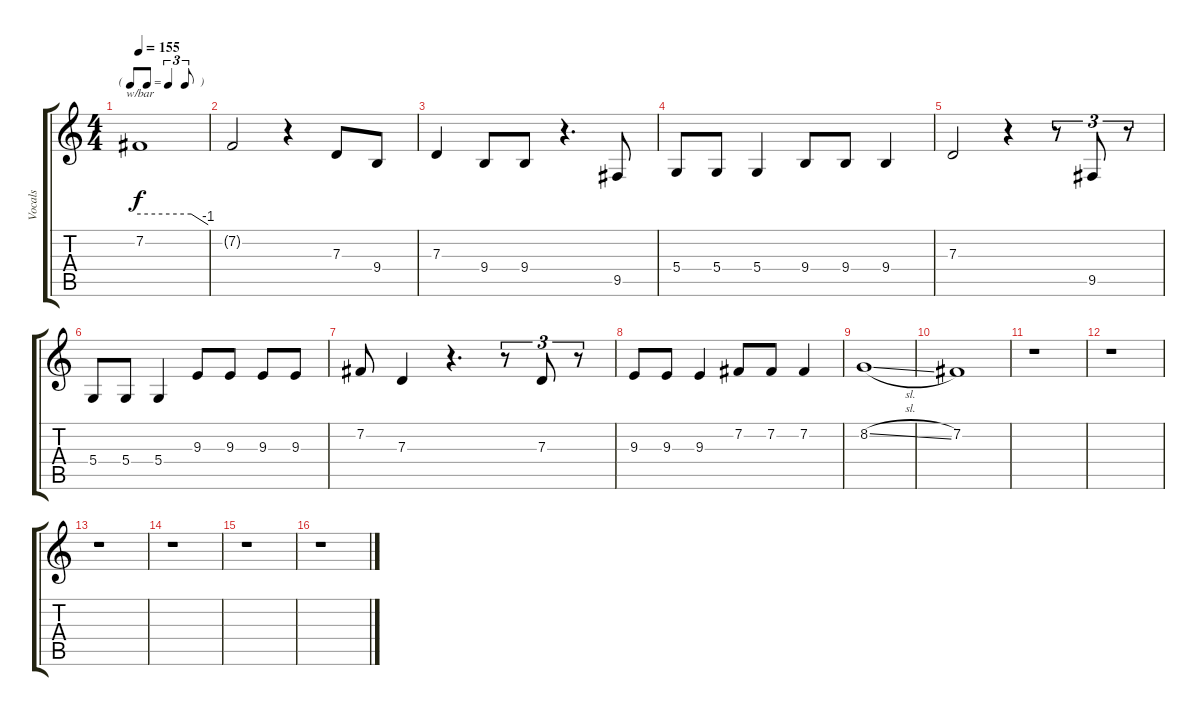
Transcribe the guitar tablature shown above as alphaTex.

\track ("Vocals" "Vocals") {instrument altosax}
\staff {score tabs}
\tuning (E4 B3 G3 D3 A2 E2) {hide}
\ts (4 4)
\tf triplet8th
\tempo 155
\clef g2
\ks c
7.2.1{tbe (custom default 0 0 45 0 60 -4) dy f} |
7.2{t}.2 r.4 7.3.8 9.4.8 |
7.3.4 9.4.8 9.4.8 r.4{d} 9.5.8 |
5.4.8 5.4.8 5.4.4 9.4.8 9.4.8 9.4.4 |
7.3.2 r.4 r.8{tu (3 2)} 9.5.8{tu (3 2)} r.8{tu (3 2)} |
5.4.8 5.4.8 5.4.4 9.3.8 9.3.8 9.3.8 9.3.8 |
7.2.8 7.3.4 r.4{d} r.8{tu (3 2)} 7.3.8{tu (3 2)} r.8{tu (3 2)} |
9.3.8 9.3.8 9.3.4 7.2.8 7.2.8 7.2.4 |
8.2{sl}.1 |
7.2.1 |
r.1 |
r.1 |
r.1 |
r.1 |
r.1 |
r.1
